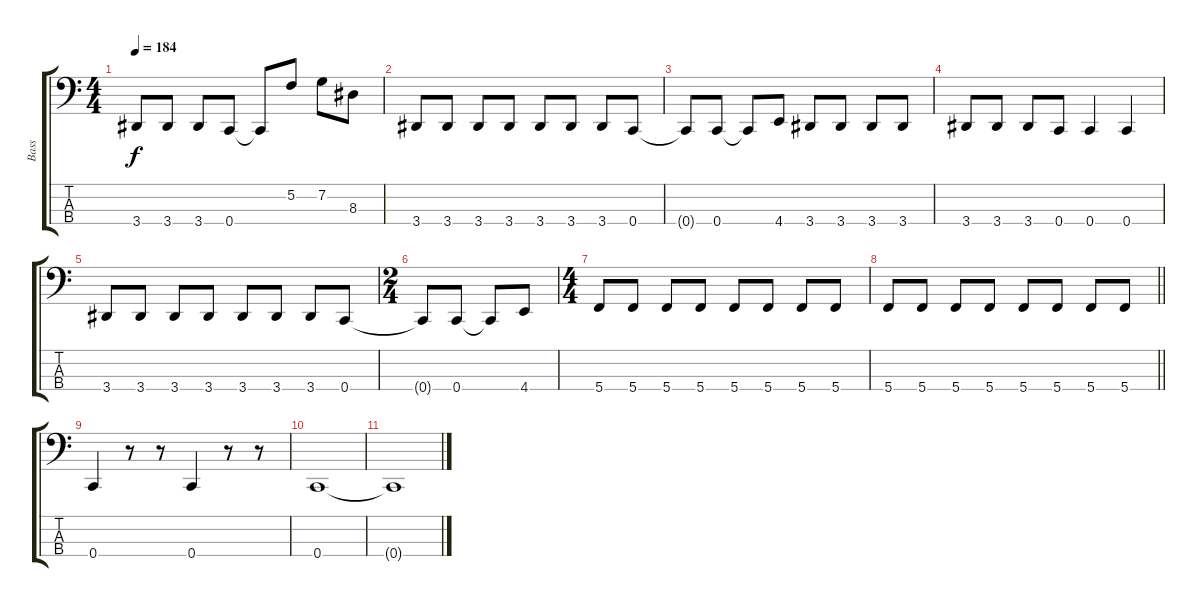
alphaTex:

\track ("Bass" "Bass") {instrument electricbassfinger}
\staff {score tabs}
\tuning (F2 C2 G1 C1) {hide}
\ts (4 4)
\tempo 184
\clef f4
\ks c
3.4.8{dy f} 3.4.8 3.4.8 0.4.8 0.4{t}.8 5.2.8 7.2.8 8.3.8 |
3.4.8 3.4.8 3.4.8 3.4.8 3.4.8 3.4.8 3.4.8 0.4.8 |
0.4{t}.8 0.4.8 0.4{t}.8 4.4.8 3.4.8 3.4.8 3.4.8 3.4.8 |
3.4.8 3.4.8 3.4.8 0.4.8 0.4.4 0.4.4 |
3.4.8 3.4.8 3.4.8 3.4.8 3.4.8 3.4.8 3.4.8 0.4.8 |
\ts (2 4)
0.4{t}.8 0.4.8 0.4{t}.8 4.4.8 |
\ts (4 4)
5.4.8 5.4.8 5.4.8 5.4.8 5.4.8 5.4.8 5.4.8 5.4.8 |
\barLineRight lightlight
5.4.8 5.4.8 5.4.8 5.4.8 5.4.8 5.4.8 5.4.8 5.4.8 |
0.4.4 r.8 r.8 0.4.4 r.8 r.8 |
0.4.1 |
0.4{t}.1
